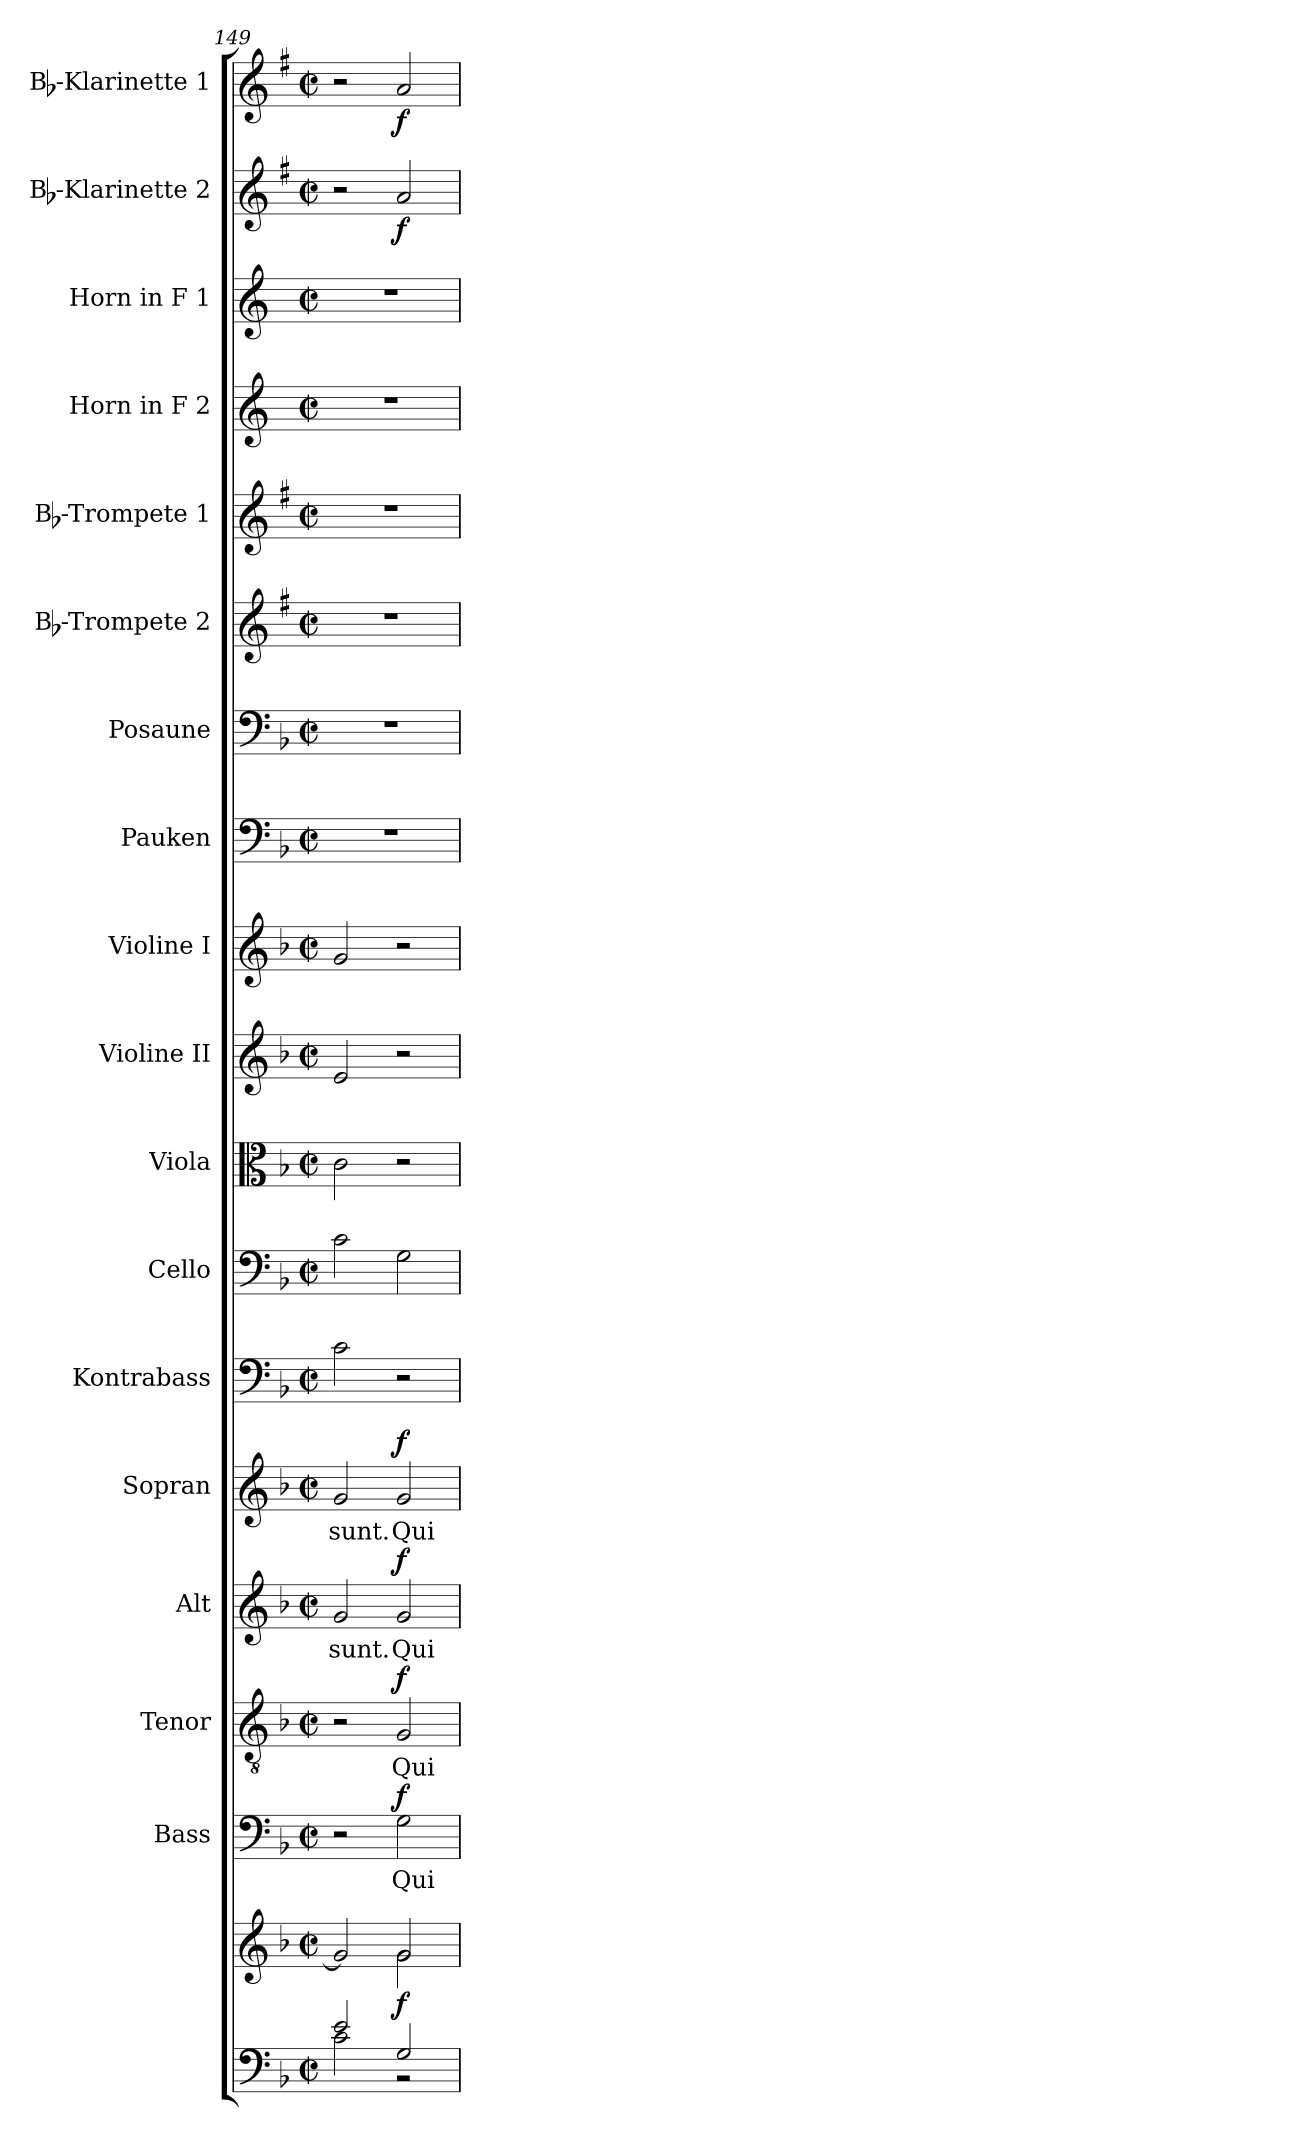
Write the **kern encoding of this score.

**kern	**kern	**dynam	**kern	**text	**dynam	**kern	**text	**dynam	**kern	**text	**dynam	**kern	**text	**dynam	**kern	**kern	**kern	**kern	**kern	**kern	**kern	**kern	**kern	**kern	**kern	**kern	**dynam	**kern	**dynam
*part18	*part18	*part18	*part17	*part17	*part17	*part16	*part16	*part16	*part15	*part15	*part15	*part14	*part14	*part14	*part13	*part12	*part11	*part10	*part9	*part8	*part7	*part6	*part5	*part4	*part3	*part2	*part2	*part1	*part1
*staff19	*staff18	*staff18/19	*staff17	*staff17	*staff17	*staff16	*staff16	*staff16	*staff15	*staff15	*staff15	*staff14	*staff14	*staff14	*staff13	*staff12	*staff11	*staff10	*staff9	*staff8	*staff7	*staff6	*staff5	*staff4	*staff3	*staff2	*staff2	*staff1	*staff1
*	*	*	*I"Bass	*	*	*I"Tenor	*	*	*I"Alt	*	*	*I"Sopran	*	*	*I"Kontrabass	*I"Cello	*I"Viola	*I"Violine II	*I"Violine I	*I"Pauken	*I"Posaune	*I"Bb-Trompete 2	*I"Bb-Trompete 1	*I"Horn in F 2	*I"Horn in F 1	*I"Bb-Klarinette 2	*	*I"Bb-Klarinette 1	*
*	*	*	*I'B.	*	*	*I'T.	*	*	*I'A.	*	*	*I'S.	*	*	*I'Kb.	*	*I'Vla.	*I'Vl. II	*I'Vl. I	*I'Pk.	*I'Pos.	*I'Bb Trp. 2	*I'Bb Trp. 1	*	*	*I'Bb Kl. 2	*	*I'Bb Kl. 1	*
*clefF4	*clefG2	*	*clefF4	*	*	*clefGv2	*	*	*clefG2	*	*	*clefG2	*	*	*clefF4	*clefF4	*clefC3	*clefG2	*clefG2	*clefF4	*clefF4	*clefG2	*clefG2	*clefG2	*clefG2	*clefG2	*	*clefG2	*
*	*	*	*	*	*	*	*	*	*	*	*	*	*	*	*ITrd7c12	*	*	*	*	*	*	*ITrd1c2	*ITrd1c2	*ITrd4c7	*ITrd4c7	*ITrd1c2	*	*ITrd1c2	*
*k[b-]	*k[b-]	*	*k[b-]	*	*	*k[b-]	*	*	*k[b-]	*	*	*k[b-]	*	*	*k[b-]	*k[b-]	*k[b-]	*k[b-]	*k[b-]	*k[b-]	*k[b-]	*k[b-]	*k[b-]	*k[b-]	*k[b-]	*k[b-]	*	*k[b-]	*
*F:	*F:	*	*F:	*	*	*F:	*	*	*F:	*	*	*F:	*	*	*F:	*F:	*F:	*F:	*F:	*F:	*F:	*F:	*F:	*F:	*F:	*F:	*	*F:	*
*M2/2	*M2/2	*	*M2/2	*	*	*M2/2	*	*	*M2/2	*	*	*M2/2	*	*	*M2/2	*M2/2	*M2/2	*M2/2	*M2/2	*M2/2	*M2/2	*M2/2	*M2/2	*M2/2	*M2/2	*M2/2	*	*M2/2	*
*met(c|)	*met(c|)	*	*met(c|)	*	*	*met(c|)	*	*	*met(c|)	*	*	*met(c|)	*	*	*met(c|)	*met(c|)	*met(c|)	*met(c|)	*met(c|)	*met(c|)	*met(c|)	*met(c|)	*met(c|)	*met(c|)	*met(c|)	*met(c|)	*	*met(c|)	*
=149	=149	=149	=149	=149	=149	=149	=149	=149	=149	=149	=149	=149	=149	=149	=149	=149	=149	=149	=149	=149	=149	=149	=149	=149	=149	=149	=149	=149	=149
*^	*^	*	*	*	*	*	*	*	*	*	*	*	*	*	*	*	*	*	*	*	*	*	*	*	*	*	*	*	*
!	!	!	!	!	!	!	!	!	!	!	!	!LO:LY:b	!	!	!LO:LY:b	!	!	!	!	!	!	!	!	!	!	!	!	!	!	!	!
2e/	2c\	2g/]	2ryy	.	2r	.	.	2r	.	.	2g/	sunt.	.	2g/	sunt.	.	2C\	2c\	2c\	2e/	2g/	1r	1r	1r	1r	1r	1r	2r	.	2r	.
!	!	!	!	!LO:DY:b	!	!LO:LY:b	!LO:DY:a	!	!LO:LY:b	!LO:DY:a	!	!LO:LY:b	!LO:DY:a	!	!LO:LY:b	!LO:DY:a	!	!	!	!	!	!	!	!	!	!	!	!	!LO:DY:b	!	!LO:DY:b
2G/	2rBB	2g/	2g\	f	2G\	Qui	f	2G/	Qui	f	2g/	Qui	f	2g/	Qui	f	2r	2G\	2r	2r	2r	.	.	.	.	.	.	2g/	f	2g/	f
*v	*v	*	*	*	*	*	*	*	*	*	*	*	*	*	*	*	*	*	*	*	*	*	*	*	*	*	*	*	*	*	*
*	*v	*v	*	*	*	*	*	*	*	*	*	*	*	*	*	*	*	*	*	*	*	*	*	*	*	*	*	*	*	*
=	=	=	=	=	=	=	=	=	=	=	=	=	=	=	=	=	=	=	=	=	=	=	=	=	=	=	=	=	=
*-	*-	*-	*-	*-	*-	*-	*-	*-	*-	*-	*-	*-	*-	*-	*-	*-	*-	*-	*-	*-	*-	*-	*-	*-	*-	*-	*-	*-	*-
